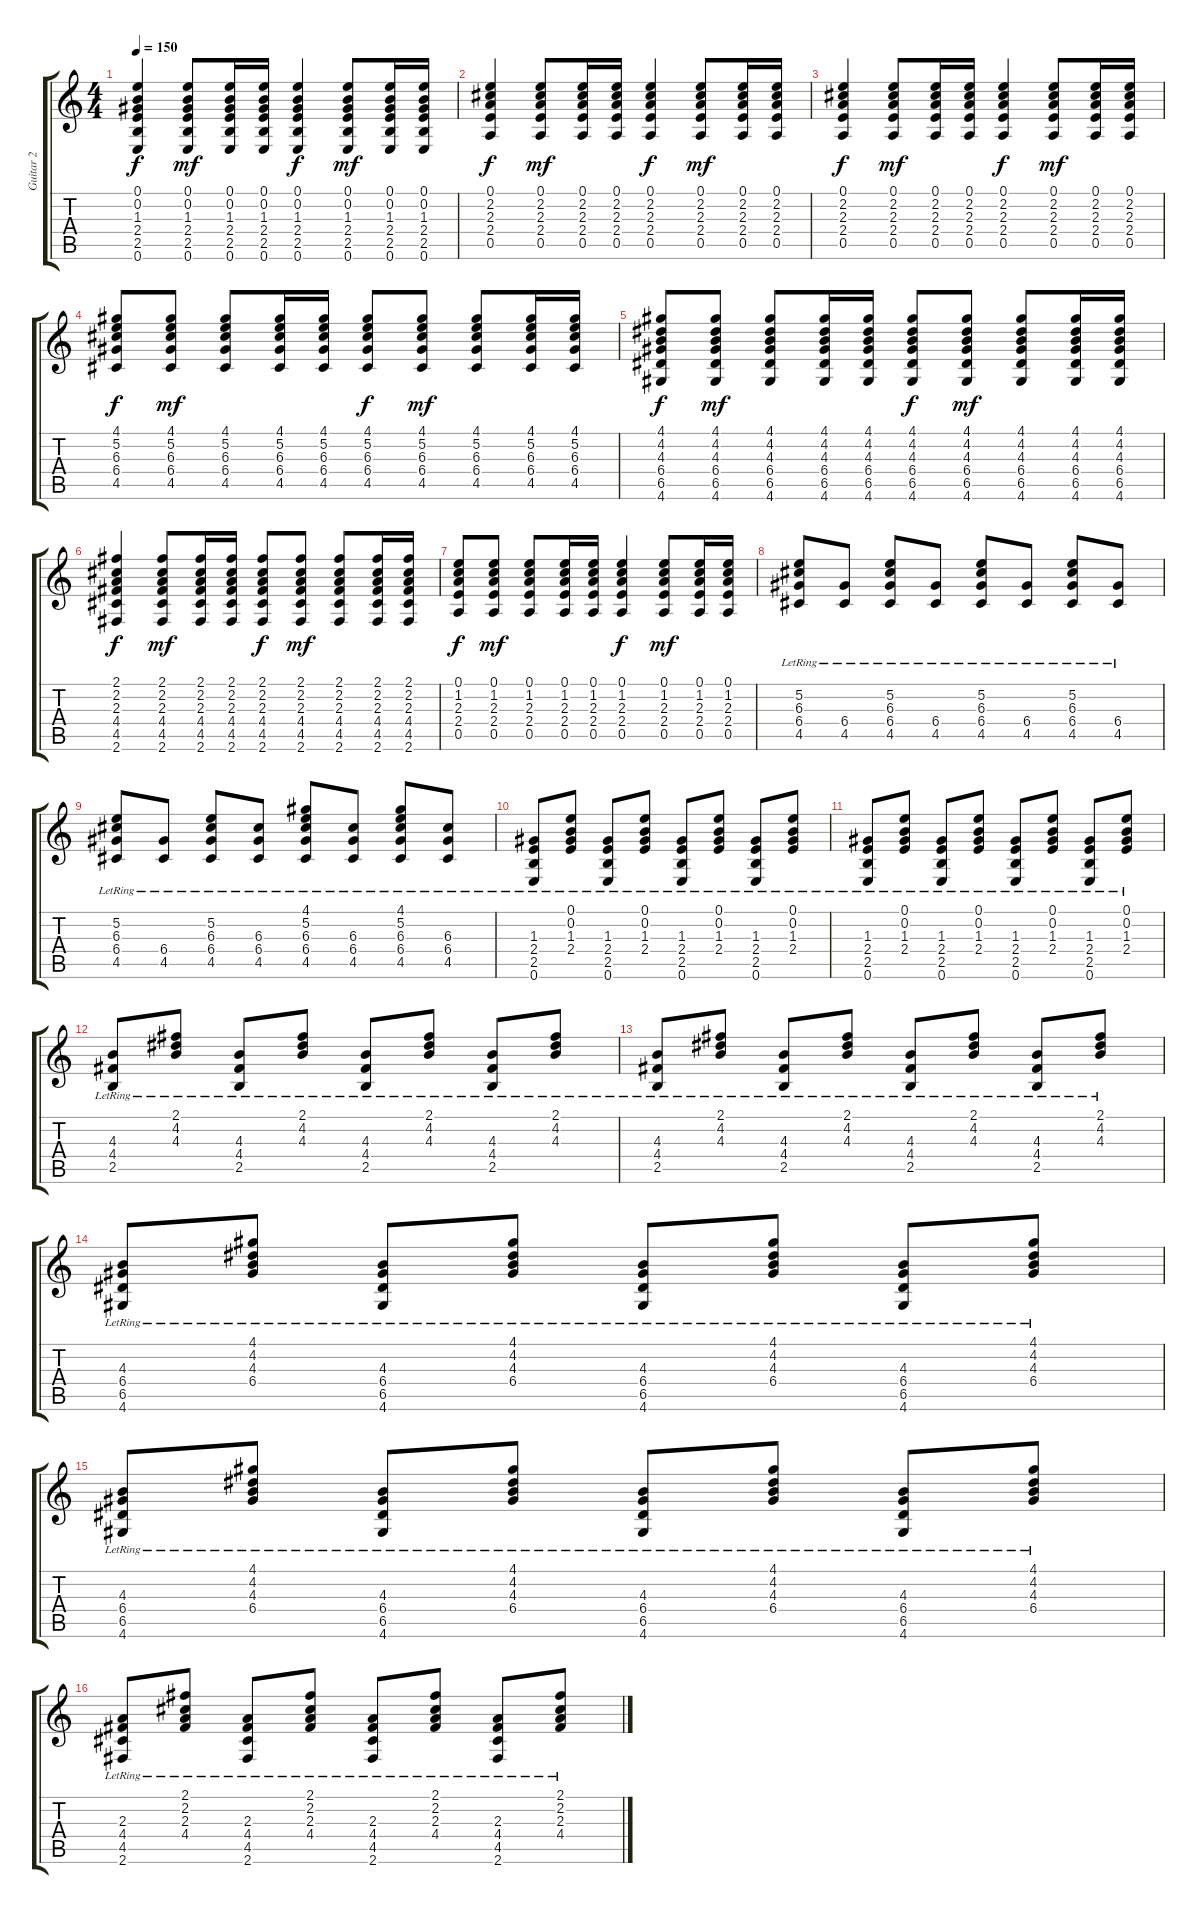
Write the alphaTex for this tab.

\track ("Guitar 2" "Guitar 2") {instrument electricguitarclean}
\staff {score tabs}
\tuning (E4 B3 G3 D3 A2 E2) {hide}
\ts (4 4)
\tempo 150
\clef g2
\ks c
(0.1 0.2 1.3 2.4 2.5 0.6).4{dy f} (0.1 0.2 1.3 2.4 2.5 0.6).8{dy mf} (0.1 0.2 1.3 2.4 2.5 0.6).16 (0.1 0.2 1.3 2.4 2.5 0.6).16 (0.1 0.2 1.3 2.4 2.5 0.6).4{dy f} (0.1 0.2 1.3 2.4 2.5 0.6).8{dy mf} (0.1 0.2 1.3 2.4 2.5 0.6).16 (0.1 0.2 1.3 2.4 2.5 0.6).16 |
(0.1 2.2 2.3 2.4 0.5).4{dy f} (0.1 2.2 2.3 2.4 0.5).8{dy mf} (0.1 2.2 2.3 2.4 0.5).16 (0.1 2.2 2.3 2.4 0.5).16 (0.1 2.2 2.3 2.4 0.5).4{dy f} (0.1 2.2 2.3 2.4 0.5).8{dy mf} (0.1 2.2 2.3 2.4 0.5).16 (0.1 2.2 2.3 2.4 0.5).16 |
(0.1 2.2 2.3 2.4 0.5).4{dy f} (0.1 2.2 2.3 2.4 0.5).8{dy mf} (0.1 2.2 2.3 2.4 0.5).16 (0.1 2.2 2.3 2.4 0.5).16 (0.1 2.2 2.3 2.4 0.5).4{dy f} (0.1 2.2 2.3 2.4 0.5).8{dy mf} (0.1 2.2 2.3 2.4 0.5).16 (0.1 2.2 2.3 2.4 0.5).16 |
(4.1 5.2 6.3 6.4 4.5).8{dy f} (4.1 5.2 6.3 6.4 4.5).8{dy mf} (4.1 5.2 6.3 6.4 4.5).8 (4.1 5.2 6.3 6.4 4.5).16 (4.1 5.2 6.3 6.4 4.5).16 (4.1 5.2 6.3 6.4 4.5).8{dy f} (4.1 5.2 6.3 6.4 4.5).8{dy mf} (4.1 5.2 6.3 6.4 4.5).8 (4.1 5.2 6.3 6.4 4.5).16 (4.1 5.2 6.3 6.4 4.5).16 |
(4.1 4.2 4.3 6.4 6.5 4.6).8{dy f} (4.1 4.2 4.3 6.4 6.5 4.6).8{dy mf} (4.1 4.2 4.3 6.4 6.5 4.6).8 (4.1 4.2 4.3 6.4 6.5 4.6).16 (4.1 4.2 4.3 6.4 6.5 4.6).16 (4.1 4.2 4.3 6.4 6.5 4.6).8{dy f} (4.1 4.2 4.3 6.4 6.5 4.6).8{dy mf} (4.1 4.2 4.3 6.4 6.5 4.6).8 (4.1 4.2 4.3 6.4 6.5 4.6).16 (4.1 4.2 4.3 6.4 6.5 4.6).16 |
(2.1 2.2 2.3 4.4 4.5 2.6).4{dy f} (2.1 2.2 2.3 4.4 4.5 2.6).8{dy mf} (2.1 2.2 2.3 4.4 4.5 2.6).16 (2.1 2.2 2.3 4.4 4.5 2.6).16 (2.1 2.2 2.3 4.4 4.5 2.6).8{dy f} (2.1 2.2 2.3 4.4 4.5 2.6).8{dy mf} (2.1 2.2 2.3 4.4 4.5 2.6).8 (2.1 2.2 2.3 4.4 4.5 2.6).16 (2.1 2.2 2.3 4.4 4.5 2.6).16 |
(0.1 1.2 2.3 2.4 0.5).8{dy f} (0.1 1.2 2.3 2.4 0.5).8{dy mf} (0.1 1.2 2.3 2.4 0.5).8 (0.1 1.2 2.3 2.4 0.5).16 (0.1 1.2 2.3 2.4 0.5).16 (0.1 1.2 2.3 2.4 0.5).4{dy f} (0.1 1.2 2.3 2.4 0.5).8{dy mf} (0.1 1.2 2.3 2.4 0.5).16 (0.1 1.2 2.3 2.4 0.5).16 |
(5.2{lr} 6.3{lr} 6.4{lr} 4.5{lr}).8{volume 10} (6.4{lr} 4.5{lr}).8 (5.2{lr} 6.3{lr} 6.4{lr} 4.5{lr}).8 (6.4{lr} 4.5{lr}).8 (5.2{lr} 6.3{lr} 6.4{lr} 4.5{lr}).8 (6.4{lr} 4.5{lr}).8 (5.2{lr} 6.3{lr} 6.4{lr} 4.5{lr}).8 (6.4{lr} 4.5{lr}).8 |
(5.2{lr} 6.3{lr} 6.4{lr} 4.5{lr}).8 (6.4{lr} 4.5{lr}).8 (5.2{lr} 6.3{lr} 6.4{lr} 4.5{lr}).8 (6.3{lr} 6.4{lr} 4.5{lr}).8 (4.1{lr} 5.2{lr} 6.3{lr} 6.4{lr} 4.5{lr}).8 (6.3{lr} 6.4{lr} 4.5{lr}).8 (4.1{lr} 5.2{lr} 6.3{lr} 6.4{lr} 4.5{lr}).8 (6.3{lr} 6.4{lr} 4.5{lr}).8 |
(1.3{lr} 2.4{lr} 2.5{lr} 0.6{lr}).8{volume 10} (0.1{lr} 0.2{lr} 1.3{lr} 2.4{lr}).8 (1.3{lr} 2.4{lr} 2.5{lr} 0.6{lr}).8 (0.1{lr} 0.2{lr} 1.3{lr} 2.4{lr}).8 (1.3{lr} 2.4{lr} 2.5{lr} 0.6{lr}).8 (0.1{lr} 0.2{lr} 1.3{lr} 2.4{lr}).8 (1.3{lr} 2.4{lr} 2.5{lr} 0.6{lr}).8 (0.1{lr} 0.2{lr} 1.3{lr} 2.4{lr}).8 |
(1.3{lr} 2.4{lr} 2.5{lr} 0.6{lr}).8 (0.1{lr} 0.2{lr} 1.3{lr} 2.4{lr}).8 (1.3{lr} 2.4{lr} 2.5{lr} 0.6{lr}).8 (0.1{lr} 0.2{lr} 1.3{lr} 2.4{lr}).8 (1.3{lr} 2.4{lr} 2.5{lr} 0.6{lr}).8 (0.1{lr} 0.2{lr} 1.3{lr} 2.4{lr}).8 (1.3{lr} 2.4{lr} 2.5{lr} 0.6{lr}).8 (0.1{lr} 0.2{lr} 1.3{lr} 2.4{lr}).8 |
(4.3{lr} 4.4{lr} 2.5{lr}).8{volume 10} (2.1{lr} 4.2{lr} 4.3{lr}).8 (4.3{lr} 4.4{lr} 2.5{lr}).8 (2.1{lr} 4.2{lr} 4.3{lr}).8 (4.3{lr} 4.4{lr} 2.5{lr}).8 (2.1{lr} 4.2{lr} 4.3{lr}).8 (4.3{lr} 4.4{lr} 2.5{lr}).8 (2.1{lr} 4.2{lr} 4.3{lr}).8 |
(4.3{lr} 4.4{lr} 2.5{lr}).8 (2.1{lr} 4.2{lr} 4.3{lr}).8 (4.3{lr} 4.4{lr} 2.5{lr}).8 (2.1{lr} 4.2{lr} 4.3{lr}).8 (4.3{lr} 4.4{lr} 2.5{lr}).8 (2.1{lr} 4.2{lr} 4.3{lr}).8 (4.3{lr} 4.4{lr} 2.5{lr}).8 (2.1{lr} 4.2{lr} 4.3{lr}).8 |
(4.3{lr} 6.4{lr} 6.5{lr} 4.6{lr}).8{volume 10} (4.1{lr} 4.2{lr} 4.3{lr} 6.4{lr}).8 (4.3{lr} 6.4{lr} 6.5{lr} 4.6{lr}).8 (4.1{lr} 4.2{lr} 4.3{lr} 6.4{lr}).8 (4.3{lr} 6.4{lr} 6.5{lr} 4.6{lr}).8 (4.1{lr} 4.2{lr} 4.3{lr} 6.4{lr}).8 (4.3{lr} 6.4{lr} 6.5{lr} 4.6{lr}).8 (4.1{lr} 4.2{lr} 4.3{lr} 6.4{lr}).8 |
(4.3{lr} 6.4{lr} 6.5{lr} 4.6{lr}).8 (4.1{lr} 4.2{lr} 4.3{lr} 6.4{lr}).8 (4.3{lr} 6.4{lr} 6.5{lr} 4.6{lr}).8 (4.1{lr} 4.2{lr} 4.3{lr} 6.4{lr}).8 (4.3{lr} 6.4{lr} 6.5{lr} 4.6{lr}).8 (4.1{lr} 4.2{lr} 4.3{lr} 6.4{lr}).8 (4.3{lr} 6.4{lr} 6.5{lr} 4.6{lr}).8 (4.1{lr} 4.2{lr} 4.3{lr} 6.4{lr}).8 |
(2.3{lr} 4.4{lr} 4.5{lr} 2.6{lr}).8{volume 10} (2.1{lr} 2.2{lr} 2.3{lr} 4.4{lr}).8 (2.3{lr} 4.4{lr} 4.5{lr} 2.6{lr}).8 (2.1{lr} 2.2{lr} 2.3{lr} 4.4{lr}).8 (2.3{lr} 4.4{lr} 4.5{lr} 2.6{lr}).8 (2.1{lr} 2.2{lr} 2.3{lr} 4.4{lr}).8 (2.3{lr} 4.4{lr} 4.5{lr} 2.6{lr}).8 (2.1{lr} 2.2{lr} 2.3{lr} 4.4{lr}).8
